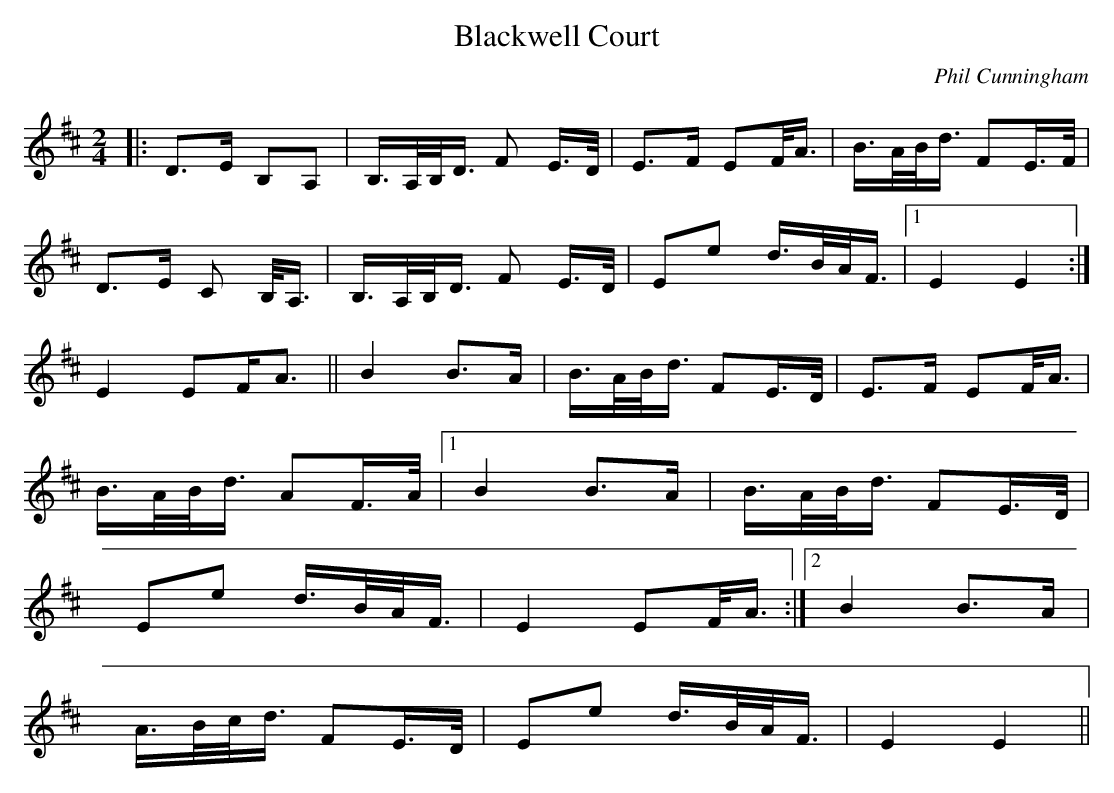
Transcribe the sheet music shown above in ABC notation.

X:1
T:Blackwell Court
C:Phil Cunningham
M:2/4
L:1/8
K:D
|:D>E B,A,| B,/>A,/B,/<D/ F E/>D/|E>F EF/<A/|B/>A/B/<d/ FE/>F/|
D>E C B,/<A,/| B,/>A,/B,/<D/ F E/>D/| Ee d/>B/A/<F/|1 E2 E2 :|
2 E2 EF<A||B2 B>A|B/>A/B/<d/ FE/>D/|E>F EF/<A/|
B/>A/B/<d/ AF/>A/|1 B2 B>A| B/>A/B/<d/ FE/>D/|
Ee d/>B/A/<F/| E2 EF/<A/ :|2 B2 B>A|
A/>B/c/<d/ FE/>D/|Ee d/>B/A/<F/| E2 E2||
